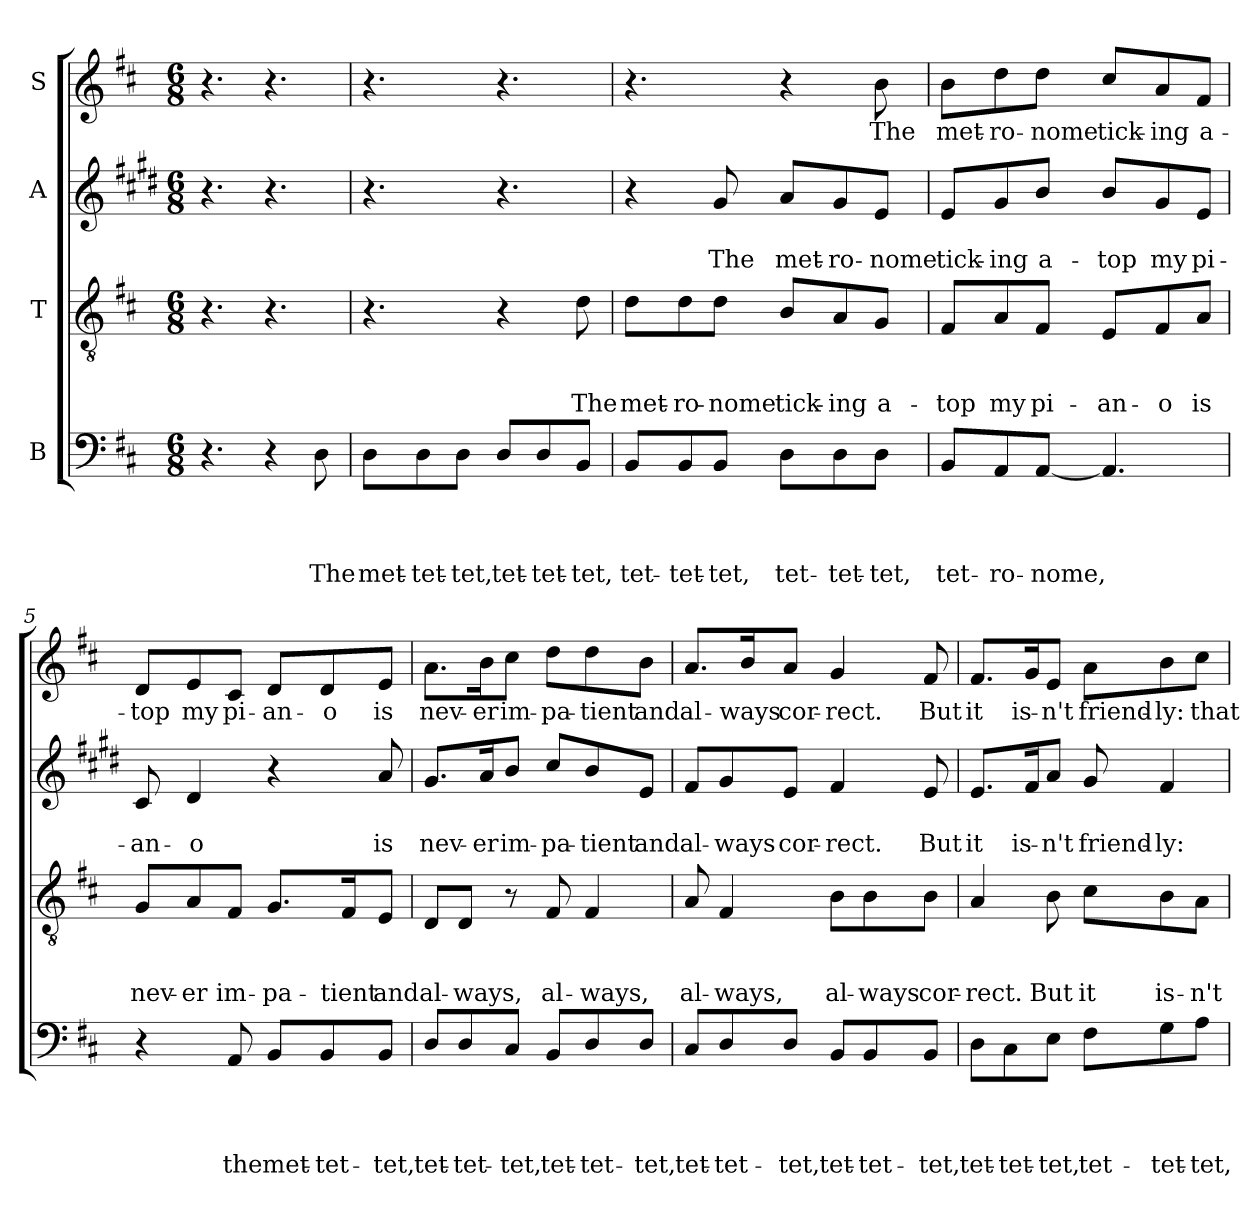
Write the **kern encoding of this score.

**kern	**text	**text	**text	**text	**kern	**text	**text	**text	**kern	**text	**text	**kern	**text
*part4	*part4	*part4	*part4	*part4	*part3	*part3	*part3	*part3	*part2	*part2	*part2	*part1	*part1
*staff4	*staff4	*staff4	*staff4	*staff4	*staff3	*staff3	*staff3	*staff3	*staff2	*staff2	*staff2	*staff1	*staff1
*I"B	*	*	*	*	*I"T	*	*	*	*I"A	*	*	*I"S	*
*clefF4	*	*	*	*	*clefGv2	*	*	*	*clefG2	*	*	*clefG2	*
*	*	*	*	*	*	*	*	*	*ITrd1c2	*	*	*	*
*k[f#c#]	*	*	*	*	*k[f#c#]	*	*	*	*k[f#c#]	*	*	*k[f#c#]	*
*D:	*	*	*	*	*D:	*	*	*	*D:	*	*	*D:	*
*M6/8	*	*	*	*	*M6/8	*	*	*	*M6/8	*	*	*M6/8	*
=1	=1	=1	=1	=1	=1	=1	=1	=1	=1	=1	=1	=1	=1
4.r	.	.	.	.	4.r	.	.	.	4.r	.	.	4.r	.
4r	.	.	.	.	4.r	.	.	.	4.r	.	.	4.r	.
!	!	!	!	!LO:LY:b	!	!	!	!	!	!	!	!	!
8D\	.	.	.	The	.	.	.	.	.	.	.	.	.
=2	=2	=2	=2	=2	=2	=2	=2	=2	=2	=2	=2	=2	=2
!	!	!	!	!LO:LY:b	!	!	!	!	!	!	!	!	!
8D\L	.	.	.	met-	4.r	.	.	.	4.r	.	.	4.r	.
!	!	!	!	!LO:LY:b	!	!	!	!	!	!	!	!	!
8D\	.	.	.	-tet-	.	.	.	.	.	.	.	.	.
!	!	!	!	!LO:LY:b	!	!	!	!	!	!	!	!	!
8D\J	.	.	.	-tet,	.	.	.	.	.	.	.	.	.
!	!	!	!	!LO:LY:b	!	!	!	!	!	!	!	!	!
8D/L	.	.	.	tet-	4r	.	.	.	4.r	.	.	4.r	.
!	!	!	!	!LO:LY:b	!	!	!	!	!	!	!	!	!
8D/	.	.	.	-tet-	.	.	.	.	.	.	.	.	.
!	!	!	!	!LO:LY:b	!	!	!	!LO:LY:b	!	!	!	!	!
8BB/J	.	.	.	-tet,	8d\	.	.	The	.	.	.	.	.
=3	=3	=3	=3	=3	=3	=3	=3	=3	=3	=3	=3	=3	=3
!	!	!	!	!LO:LY:b	!	!	!	!LO:LY:b	!	!	!	!	!
8BB/L	.	.	.	tet-	8d\L	.	.	met-	4r	.	.	4.r	.
!	!	!	!	!LO:LY:b	!	!	!	!LO:LY:b	!	!	!	!	!
8BB/	.	.	.	-tet-	8d\	.	.	-ro-	.	.	.	.	.
!	!	!	!	!LO:LY:b	!	!	!	!LO:LY:b	!	!	!LO:LY:b	!	!
8BB/J	.	.	.	-tet,	8d\J	.	.	-nome	8f#/	.	The	.	.
!	!	!	!	!LO:LY:b	!	!	!	!LO:LY:b	!	!	!LO:LY:b	!	!
8D\L	.	.	.	tet-	8B/L	.	.	tick-	8g/L	.	met-	4r	.
!	!	!	!	!LO:LY:b	!	!	!	!LO:LY:b	!	!	!LO:LY:b	!	!
8D\	.	.	.	-tet-	8A/	.	.	-ing	8f#/	.	-ro-	.	.
!	!	!	!	!LO:LY:b	!	!	!	!LO:LY:b	!	!	!LO:LY:b	!	!LO:LY:b
8D\J	.	.	.	-tet,	8G/J	.	.	a-	8d/J	.	-nome	8b\	The
=4	=4	=4	=4	=4	=4	=4	=4	=4	=4	=4	=4	=4	=4
!	!	!	!	!LO:LY:b	!	!	!	!LO:LY:b	!	!	!LO:LY:b	!	!LO:LY:b
8BB/L	.	.	.	tet-	8F#/L	.	.	-top	8d/L	.	tick-	8b\L	met-
!	!	!	!	!LO:LY:b	!	!	!	!LO:LY:b	!	!	!LO:LY:b	!	!LO:LY:b
8AA/	.	.	.	-ro-	8A/	.	.	my	8f#/	.	-ing	8dd\	-ro-
!	!	!	!	!LO:LY:b	!	!	!	!LO:LY:b	!	!	!LO:LY:b	!	!LO:LY:b
[8AA/J	.	.	.	-nome,	8F#/J	.	.	pi-	8a/J	.	a-	8dd\J	-nome
!	!	!	!	!	!	!	!	!LO:LY:b	!	!	!LO:LY:b	!	!LO:LY:b
4.AA/]	.	.	.	.	8E/L	.	.	-an-	8a/L	.	-top	8cc#/L	tick-
!	!	!	!	!	!	!	!	!LO:LY:b	!	!	!LO:LY:b	!	!LO:LY:b
.	.	.	.	.	8F#/	.	.	-o	8f#/	.	my	8a/	-ing
!	!	!	!	!	!	!	!	!LO:LY:b	!	!	!LO:LY:b	!	!LO:LY:b
.	.	.	.	.	8A/J	.	.	is	8d/J	.	pi-	8f#/J	a-
!!LO:LB:g=z
=5	=5	=5	=5	=5	=5	=5	=5	=5	=5	=5	=5	=5	=5
!	!	!	!	!	!	!	!	!LO:LY:b	!	!	!LO:LY:b	!	!LO:LY:b
4r	.	.	.	.	8G/L	.	.	nev-	8B/	.	-an-	8d/L	-top
!	!	!	!	!	!	!	!	!LO:LY:b	!	!	!LO:LY:b	!	!LO:LY:b
.	.	.	.	.	8A/	.	.	-er	4c#/	.	-o	8e/	my
!	!	!	!	!LO:LY:b	!	!	!	!LO:LY:b	!	!	!	!	!LO:LY:b
8AA/	.	.	.	the	8F#/J	.	.	im-	.	.	.	8c#/J	pi-
!	!	!	!	!LO:LY:b	!	!	!	!LO:LY:b	!	!	!	!	!LO:LY:b
8BB/L	.	.	.	met-	8.G/L	.	.	-pa-	4r	.	.	8d/L	-an-
!	!	!	!	!LO:LY:b	!	!	!	!	!	!	!	!	!LO:LY:b
8BB/	.	.	.	-tet-	.	.	.	.	.	.	.	8d/	-o
!	!	!	!	!	!	!	!	!LO:LY:b	!	!	!	!	!
.	.	.	.	.	16F#/k	.	.	-tient	.	.	.	.	.
!	!	!	!	!LO:LY:b	!	!	!	!LO:LY:b	!	!	!LO:LY:b	!	!LO:LY:b
8BB/J	.	.	.	-tet,	8E/J	.	.	and	8g/	.	is	8e/J	is
=6	=6	=6	=6	=6	=6	=6	=6	=6	=6	=6	=6	=6	=6
!	!	!	!	!LO:LY:b	!	!	!	!LO:LY:b	!	!	!LO:LY:b	!	!LO:LY:b
8D/L	.	.	.	tet-	8D/L	.	.	al-	8.f#/L	.	nev-	8.a\L	nev-
!	!	!	!	!LO:LY:b	!	!	!	!LO:LY:b	!	!	!	!	!
8D/	.	.	.	-tet-	8D/J	.	.	-ways,	.	.	.	.	.
!	!	!	!	!	!	!	!	!	!	!	!LO:LY:b	!	!LO:LY:b
.	.	.	.	.	.	.	.	.	16g/k	.	-er	16b\k	-er
!	!	!	!	!LO:LY:b	!	!	!	!	!	!	!LO:LY:b	!	!LO:LY:b
8C#/J	.	.	.	-tet,	8r	.	.	.	8a/J	.	im-	8cc#\J	im-
!	!	!	!	!LO:LY:b	!	!	!	!LO:LY:b	!	!	!LO:LY:b	!	!LO:LY:b
8BB/L	.	.	.	tet-	8F#/	.	.	al-	8b/L	.	-pa-	8dd\L	-pa-
!	!	!	!	!LO:LY:b	!	!	!	!LO:LY:b	!	!	!LO:LY:b	!	!LO:LY:b
8D/	.	.	.	-tet-	4F#/	.	.	-ways,	8a/	.	-tient	8dd\	-tient
!	!	!	!	!LO:LY:b	!	!	!	!	!	!	!LO:LY:b	!	!LO:LY:b
8D/J	.	.	.	-tet,	.	.	.	.	8d/J	.	and	8b\J	and
=7	=7	=7	=7	=7	=7	=7	=7	=7	=7	=7	=7	=7	=7
!	!	!	!	!LO:LY:b	!	!	!	!LO:LY:b	!	!	!LO:LY:b	!	!LO:LY:b
8C#/L	.	.	.	tet-	8A/	.	.	al-	8e/L	.	al-	8.a/L	al-
!	!	!	!	!LO:LY:b	!	!	!	!LO:LY:b	!	!	!LO:LY:b	!	!
8D/	.	.	.	-tet-	4F#/	.	.	-ways,	8f#/	.	-ways	.	.
!	!	!	!	!	!	!	!	!	!	!	!	!	!LO:LY:b
.	.	.	.	.	.	.	.	.	.	.	.	16b/k	-ways
!	!	!	!	!LO:LY:b	!	!	!	!	!	!	!LO:LY:b	!	!LO:LY:b
8D/J	.	.	.	-tet,	.	.	.	.	8d/J	.	cor-	8a/J	cor-
!	!	!	!	!LO:LY:b	!	!	!	!LO:LY:b	!	!	!LO:LY:b	!	!LO:LY:b
8BB/L	.	.	.	tet-	8B\L	.	.	al-	4e/	.	-rect.	4g/	-rect.
!	!	!	!	!LO:LY:b	!	!	!	!LO:LY:b	!	!	!	!	!
8BB/	.	.	.	-tet-	8B\	.	.	-ways	.	.	.	.	.
!	!	!	!	!LO:LY:b	!	!	!	!LO:LY:b	!	!	!LO:LY:b	!	!LO:LY:b
8BB/J	.	.	.	-tet,	8B\J	.	.	cor-	8d/	.	But	8f#/	But
=8	=8	=8	=8	=8	=8	=8	=8	=8	=8	=8	=8	=8	=8
!	!	!	!	!LO:LY:b	!	!	!	!LO:LY:b	!	!	!LO:LY:b	!	!LO:LY:b
8D\L	.	.	.	tet-	4A/	.	.	-rect.	8.d/L	.	it	8.f#/L	it
!	!	!	!	!LO:LY:b	!	!	!	!	!	!	!	!	!
8C#\	.	.	.	-tet-	.	.	.	.	.	.	.	.	.
!	!	!	!	!	!	!	!	!	!	!	!LO:LY:b	!	!LO:LY:b
.	.	.	.	.	.	.	.	.	16e/k	.	is-	16g/k	is-
!	!	!	!	!LO:LY:b	!	!	!	!LO:LY:b	!	!	!LO:LY:b	!	!LO:LY:b
8E\J	.	.	.	-tet,	8B\	.	.	But	8g/J	.	-n't	8e/J	-n't
!	!	!	!	!LO:LY:b	!	!	!	!LO:LY:b	!	!	!LO:LY:b	!	!LO:LY:b
8F#\L	.	.	.	tet-	8c#\L	.	.	it	8f#/	.	friend-	8a\L	friend-
!	!	!	!	!LO:LY:b	!	!	!	!LO:LY:b	!	!	!LO:LY:b	!	!LO:LY:b
8G\	.	.	.	-tet-	8B\	.	.	is-	4e/	.	-ly:	8b\	-ly:
!	!	!	!	!LO:LY:b	!	!	!	!LO:LY:b	!	!	!	!	!LO:LY:b
8A\J	.	.	.	-tet,	8A\J	.	.	-n't	.	.	.	8cc#\J	that
=	=	=	=	=	=	=	=	=	=	=	=	=	=
*-	*-	*-	*-	*-	*-	*-	*-	*-	*-	*-	*-	*-	*-
